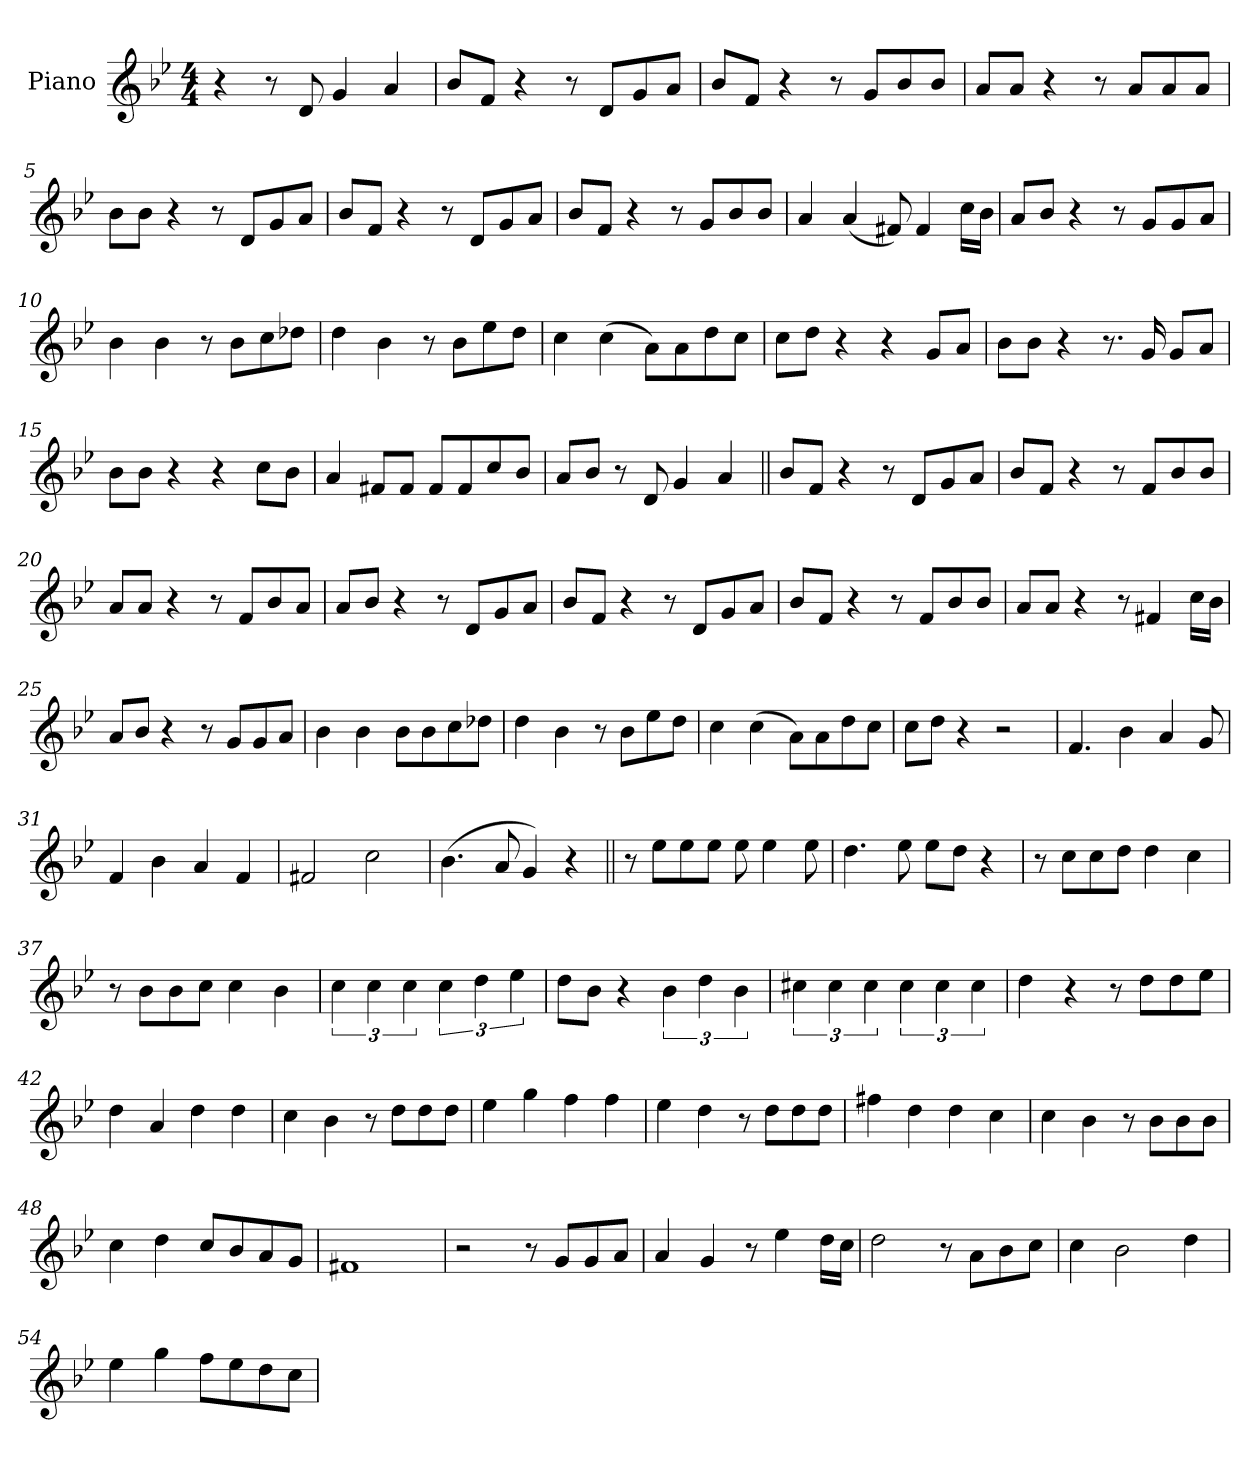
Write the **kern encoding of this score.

**kern
*part1
*staff1
*I"Piano
*I'Pno.
*clefG2
*k[b-e-]
*M4/4
=1
4r
8r
8d
4g
4a
=2
8b-L
8fJ
4r
8r
8dL
8g
8aJ
=3
8b-L
8fJ
4r
8r
8gL
8b-
8b-J
=4
8aL
8aJ
4r
8r
8aL
8a
8aJ
=5
8b-L
8b-J
4r
8r
8dL
8g
8aJ
=6
8b-L
8fJ
4r
8r
8dL
8g
8aJ
=7
8b-L
8fJ
4r
8r
8gL
8b-
8b-J
=8
4a
(<4a
8f#X)
4f#
16ccLL
16b-JJ
=9
8aL
8b-J
4r
8r
8gL
8g
8aJ
=10
4b-
4b-
8r
8b-L
8cc
8dd-XJ
=11
4dd
4b-
8r
8b-L
8ee-
8ddJ
=12
4cc
(>4cc
8aL)
8a
8dd
8ccJ
=13
8ccL
8ddJ
4r
4r
8gL
8aJ
=14
8b-L
8b-J
4r
8.r
16g
8gL
8aJ
=15
8b-L
8b-J
4r
4r
8ccL
8b-J
=16
4a
8f#XL
8f#J
8f#L
8f#
8cc
8b-J
=17
8aL
8b-J
8r
8d
4g
4a
=18||
8b-L
8fJ
4r
8r
8dL
8g
8aJ
=19
8b-L
8fJ
4r
8r
8fL
8b-
8b-J
=20
8aL
8aJ
4r
8r
8fL
8b-
8aJ
=21
8aL
8b-J
4r
8r
8dL
8g
8aJ
=22
8b-L
8fJ
4r
8r
8dL
8g
8aJ
=23
8b-L
8fJ
4r
8r
8fL
8b-
8b-J
=24
8aL
8aJ
4r
8r
4f#X
16ccLL
16b-JJ
=25
8aL
8b-J
4r
8r
8gL
8g
8aJ
=26
4b-
4b-
8b-L
8b-
8cc
8dd-XJ
=27
4dd
4b-
8r
8b-L
8ee-
8ddJ
=28
4cc
(>4cc
8aL)
8a
8dd
8ccJ
=29
8ccL
8ddJ
4r
2r
=30
4.f
4b-
4a
8g
=31
4f
4b-
4a
4f
=32
2f#X
2cc
=33
(>4.b-
8a
4g)
4r
=34||
8r
8ee-L
8ee-
8ee-J
8ee-
4ee-
8ee-
=35
4.dd
8ee-
8ee-L
8ddJ
4r
=36
8r
8ccL
8cc
8ddJ
4dd
4cc
=37
8r
8b-L
8b-
8ccJ
4cc
4b-
=38
6cc
6cc
6cc
6cc
6dd
6ee-
=39
8ddL
8b-J
4r
6b-
6dd
6b-
=40
6cc#X
6cc#
6cc#
6cc#
6cc#
6cc#
=41
4dd
4r
8r
8ddL
8dd
8ee-J
=42
4dd
4a
4dd
4dd
=43
4cc
4b-
8r
8ddL
8dd
8ddJ
=44
4ee-
4gg
4ff
4ff
=45
4ee-
4dd
8r
8ddL
8dd
8ddJ
=46
4ff#X
4dd
4dd
4cc
=47
4cc
4b-
8r
8b-L
8b-
8b-J
=48
4cc
4dd
8ccL
8b-
8a
8gJ
=49
1f#X
=50
2r
8r
8gL
8g
8aJ
=51
4a
4g
8r
4ee-
16ddLL
16ccJJ
=52
2dd
8r
8aL
8b-
8ccJ
=53
4cc
2b-
4dd
=54
4ee-
4gg
8ffL
8ee-
8dd
8ccJ
=
*-
